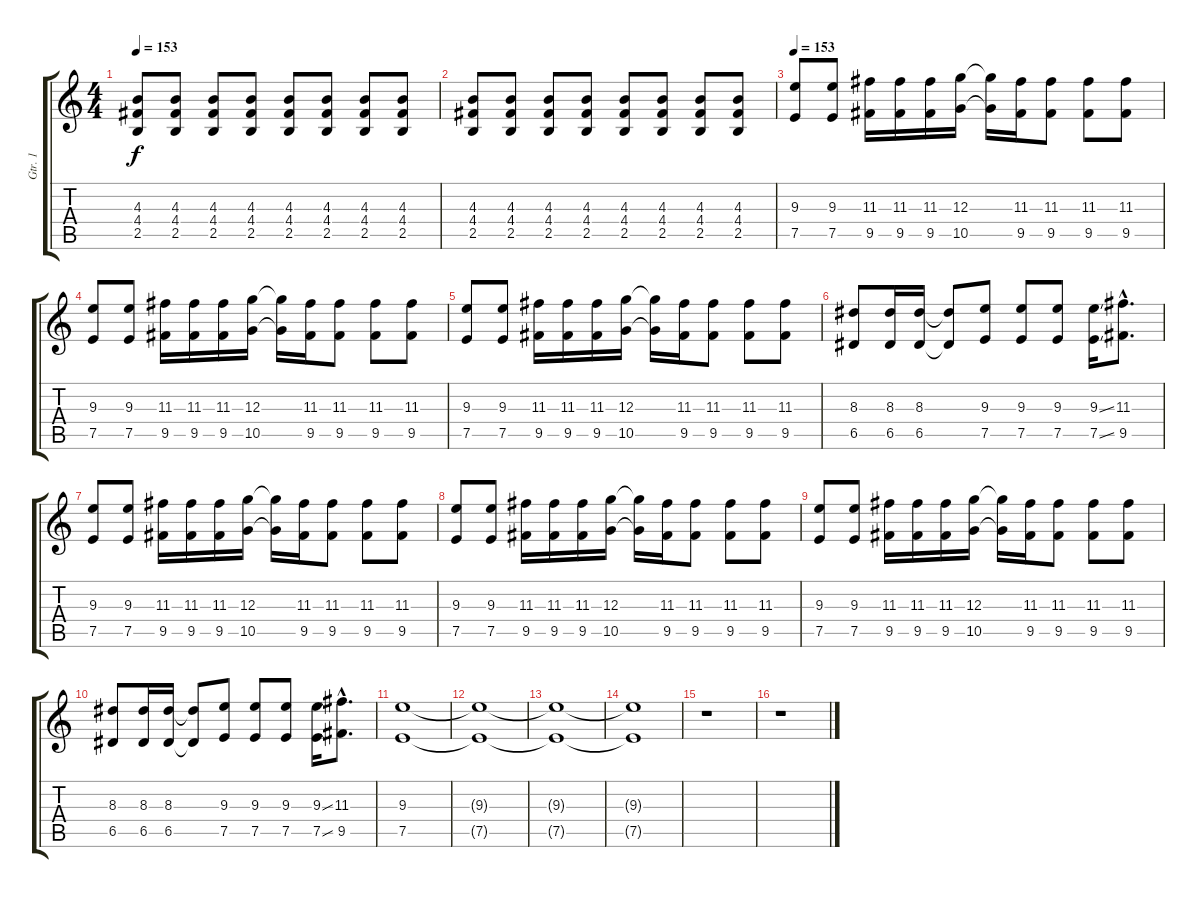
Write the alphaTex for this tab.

\track ("Gtr. 1" "Gtr. 1") {instrument distortionguitar}
\staff {score tabs}
\tuning (E4 B3 G3 D3 A2 E2) {hide}
\ts (4 4)
\tempo 153
\clef g2
\ks c
(4.3 4.4 2.5).8{dy f} (4.3 4.4 2.5).8 (4.3 4.4 2.5).8 (4.3 4.4 2.5).8 (4.3 4.4 2.5).8 (4.3 4.4 2.5).8 (4.3 4.4 2.5).8 (4.3 4.4 2.5).8 |
(4.3 4.4 2.5).8 (4.3 4.4 2.5).8 (4.3 4.4 2.5).8 (4.3 4.4 2.5).8 (4.3 4.4 2.5).8 (4.3 4.4 2.5).8 (4.3 4.4 2.5).8 (4.3 4.4 2.5).8 |
\tempo 153
(9.3 7.5).8 (9.3 7.5).8 (11.3 9.5).16 (11.3 9.5).16 (11.3 9.5).16 (12.3 10.5).16 (12.3{t} 10.5{t}).16 (11.3 9.5).16 (11.3 9.5).8 (11.3 9.5).8 (11.3 9.5).8 |
(9.3 7.5).8 (9.3 7.5).8 (11.3 9.5).16 (11.3 9.5).16 (11.3 9.5).16 (12.3 10.5).16 (12.3{t} 10.5{t}).16 (11.3 9.5).16 (11.3 9.5).8 (11.3 9.5).8 (11.3 9.5).8 |
(9.3 7.5).8 (9.3 7.5).8 (11.3 9.5).16 (11.3 9.5).16 (11.3 9.5).16 (12.3 10.5).16 (12.3{t} 10.5{t}).16 (11.3 9.5).16 (11.3 9.5).8 (11.3 9.5).8 (11.3 9.5).8 |
(8.3 6.5).8 (8.3 6.5).16 (8.3 6.5).16 (8.3{t} 6.5{t}).8 (9.3 7.5).8 (9.3 7.5).8 (9.3 7.5).8 (9.3{ss} 7.5{ss}).16 (11.3{hac} 9.5{hac}).8{d} |
(9.3 7.5).8 (9.3 7.5).8 (11.3 9.5).16 (11.3 9.5).16 (11.3 9.5).16 (12.3 10.5).16 (12.3{t} 10.5{t}).16 (11.3 9.5).16 (11.3 9.5).8 (11.3 9.5).8 (11.3 9.5).8 |
(9.3 7.5).8 (9.3 7.5).8 (11.3 9.5).16 (11.3 9.5).16 (11.3 9.5).16 (12.3 10.5).16 (12.3{t} 10.5{t}).16 (11.3 9.5).16 (11.3 9.5).8 (11.3 9.5).8 (11.3 9.5).8 |
(9.3 7.5).8 (9.3 7.5).8 (11.3 9.5).16 (11.3 9.5).16 (11.3 9.5).16 (12.3 10.5).16 (12.3{t} 10.5{t}).16 (11.3 9.5).16 (11.3 9.5).8 (11.3 9.5).8 (11.3 9.5).8 |
(8.3 6.5).8 (8.3 6.5).16 (8.3 6.5).16 (8.3{t} 6.5{t}).8 (9.3 7.5).8 (9.3 7.5).8 (9.3 7.5).8 (9.3{ss} 7.5{ss}).16 (11.3{hac} 9.5{hac}).8{d} |
(9.3 7.5).1 |
(9.3{t} 7.5{t}).1 |
(9.3{t} 7.5{t}).1 |
(9.3{t} 7.5{t}).1 |
r.1 |
r.1
